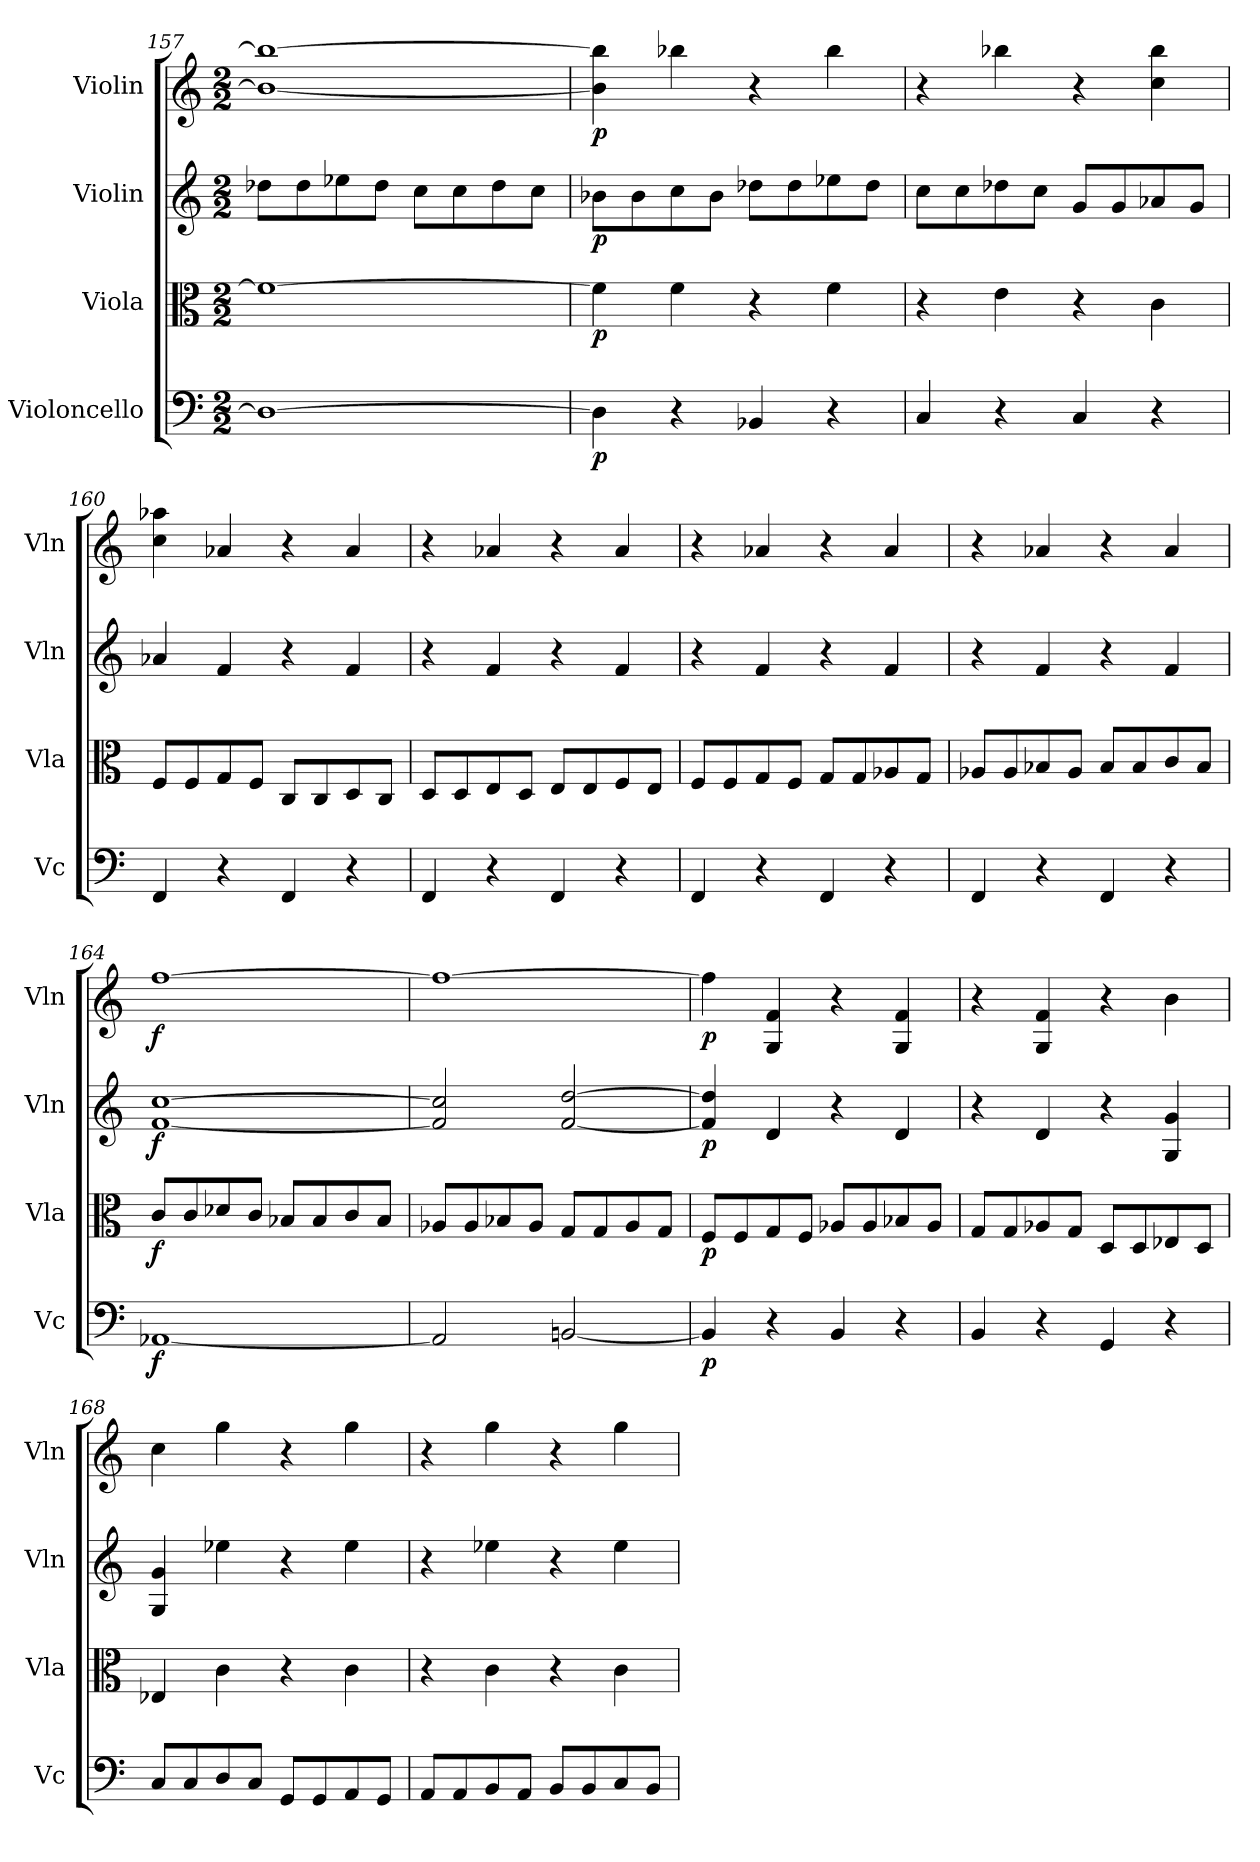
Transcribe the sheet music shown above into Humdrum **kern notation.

**kern	**dynam	**kern	**dynam	**kern	**dynam	**kern	**dynam
*part4	*part4	*part3	*part3	*part2	*part2	*part1	*part1
*staff4	*staff4	*staff3	*staff3	*staff2	*staff2	*staff1	*staff1
*I"Violoncello	*	*I"Viola	*	*I"Violin	*	*I"Violin	*
*I'Vc	*	*I'Vla	*	*I'Vln	*	*I'Vln	*
*clefF4	*	*clefC3	*	*clefG2	*	*clefG2	*
*k[]	*	*k[]	*	*k[]	*	*k[]	*
*C:	*	*C:	*	*C:	*	*C:	*
*M2/2	*	*M2/2	*	*M2/2	*	*M2/2	*
=157	=157	=157	=157	=157	=157	=157	=157
1D-_	.	1f_	.	8dd-X\L	.	1b-_ 1bb-_	.
.	.	.	.	8dd-\	.	.	.
.	.	.	.	8ee-X\	.	.	.
.	.	.	.	8dd-\J	.	.	.
.	.	.	.	8cc\L	.	.	.
.	.	.	.	8cc\	.	.	.
.	.	.	.	8dd-\	.	.	.
.	.	.	.	8cc\J	.	.	.
=158	=158	=158	=158	=158	=158	=158	=158
4D-\]	p	4f\]	p	8b-X\L	p	4b-]\ 4bb-]\	p
.	.	.	.	8b-\	.	.	.
4r	.	4f\	.	8cc\	.	4bb-X\	.
.	.	.	.	8b-\J	.	.	.
4BB-X/	.	4r	.	8dd-X\L	.	4r	.
.	.	.	.	8dd-\	.	.	.
4r	.	4f\	.	8ee-X\	.	4bb-\	.
.	.	.	.	8dd-\J	.	.	.
=159	=159	=159	=159	=159	=159	=159	=159
4C/	.	4r	.	8cc\L	.	4r	.
.	.	.	.	8cc\	.	.	.
4r	.	4e\	.	8dd-X\	.	4bb-X\	.
.	.	.	.	8cc\J	.	.	.
4C/	.	4r	.	8g/L	.	4r	.
.	.	.	.	8g/	.	.	.
4r	.	4c\	.	8a-X/	.	4cc\ 4bb-\	.
.	.	.	.	8g/J	.	.	.
=160	=160	=160	=160	=160	=160	=160	=160
4FF/	.	8F/L	.	4a-X/	.	4cc\ 4aa-X\	.
.	.	8F/	.	.	.	.	.
4r	.	8G/	.	4f/	.	4a-X/	.
.	.	8F/J	.	.	.	.	.
4FF/	.	8C/L	.	4r	.	4r	.
.	.	8C/	.	.	.	.	.
4r	.	8D/	.	4f/	.	4a-/	.
.	.	8C/J	.	.	.	.	.
=161	=161	=161	=161	=161	=161	=161	=161
4FF/	.	8D/L	.	4r	.	4r	.
.	.	8D/	.	.	.	.	.
4r	.	8E/	.	4f/	.	4a-X/	.
.	.	8D/J	.	.	.	.	.
4FF/	.	8E/L	.	4r	.	4r	.
.	.	8E/	.	.	.	.	.
4r	.	8F/	.	4f/	.	4a-/	.
.	.	8E/J	.	.	.	.	.
=162	=162	=162	=162	=162	=162	=162	=162
4FF/	.	8F/L	.	4r	.	4r	.
.	.	8F/	.	.	.	.	.
4r	.	8G/	.	4f/	.	4a-X/	.
.	.	8F/J	.	.	.	.	.
4FF/	.	8G/L	.	4r	.	4r	.
.	.	8G/	.	.	.	.	.
4r	.	8A-X/	.	4f/	.	4a-/	.
.	.	8G/J	.	.	.	.	.
=163	=163	=163	=163	=163	=163	=163	=163
4FF/	.	8A-X/L	.	4r	.	4r	.
.	.	8A-/	.	.	.	.	.
4r	.	8B-X/	.	4f/	.	4a-X/	.
.	.	8A-/J	.	.	.	.	.
4FF/	.	8B-/L	.	4r	.	4r	.
.	.	8B-/	.	.	.	.	.
4r	.	8c/	.	4f/	.	4a-/	.
.	.	8B-/J	.	.	.	.	.
=164	=164	=164	=164	=164	=164	=164	=164
[1AA-X	f	8c/L	f	[1f [1cc	f	[1ff	f
.	.	8c/	.	.	.	.	.
.	.	8d-X/	.	.	.	.	.
.	.	8c/J	.	.	.	.	.
.	.	8B-X/L	.	.	.	.	.
.	.	8B-/	.	.	.	.	.
.	.	8c/	.	.	.	.	.
.	.	8B-/J	.	.	.	.	.
=165	=165	=165	=165	=165	=165	=165	=165
2AA-/]	.	8A-X/L	.	2f]/ 2cc]/	.	1ff_	.
.	.	8A-/	.	.	.	.	.
.	.	8B-X/	.	.	.	.	.
.	.	8A-/J	.	.	.	.	.
[2BBn/	.	8G/L	.	[2f/ [2dd/	.	.	.
.	.	8G/	.	.	.	.	.
.	.	8A-/	.	.	.	.	.
.	.	8G/J	.	.	.	.	.
=166	=166	=166	=166	=166	=166	=166	=166
4BB/]	p	8F/L	p	4f]/ 4dd]/	p	4ff\]	p
.	.	8F/	.	.	.	.	.
4r	.	8G/	.	4d/	.	4G/ 4f/	.
.	.	8F/J	.	.	.	.	.
4BB/	.	8A-X/L	.	4r	.	4r	.
.	.	8A-/	.	.	.	.	.
4r	.	8B-X/	.	4d/	.	4G/ 4f/	.
.	.	8A-/J	.	.	.	.	.
=167	=167	=167	=167	=167	=167	=167	=167
4BB/	.	8G/L	.	4r	.	4r	.
.	.	8G/	.	.	.	.	.
4r	.	8A-X/	.	4d/	.	4G/ 4f/	.
.	.	8G/J	.	.	.	.	.
4GG/	.	8D/L	.	4r	.	4r	.
.	.	8D/	.	.	.	.	.
4r	.	8E-X/	.	4G/ 4g/	.	4b\	.
.	.	8D/J	.	.	.	.	.
=168	=168	=168	=168	=168	=168	=168	=168
8C/L	.	4E-X/	.	4G/ 4g/	.	4cc\	.
8C/	.	.	.	.	.	.	.
8D/	.	4c\	.	4ee-X\	.	4gg\	.
8C/J	.	.	.	.	.	.	.
8GG/L	.	4r	.	4r	.	4r	.
8GG/	.	.	.	.	.	.	.
8AA/	.	4c\	.	4ee-\	.	4gg\	.
8GG/J	.	.	.	.	.	.	.
=169	=169	=169	=169	=169	=169	=169	=169
8AA/L	.	4r	.	4r	.	4r	.
8AA/	.	.	.	.	.	.	.
8BB/	.	4c\	.	4ee-X\	.	4gg\	.
8AA/J	.	.	.	.	.	.	.
8BB/L	.	4r	.	4r	.	4r	.
8BB/	.	.	.	.	.	.	.
8C/	.	4c\	.	4ee-\	.	4gg\	.
8BB/J	.	.	.	.	.	.	.
=	=	=	=	=	=	=	=
*-	*-	*-	*-	*-	*-	*-	*-
